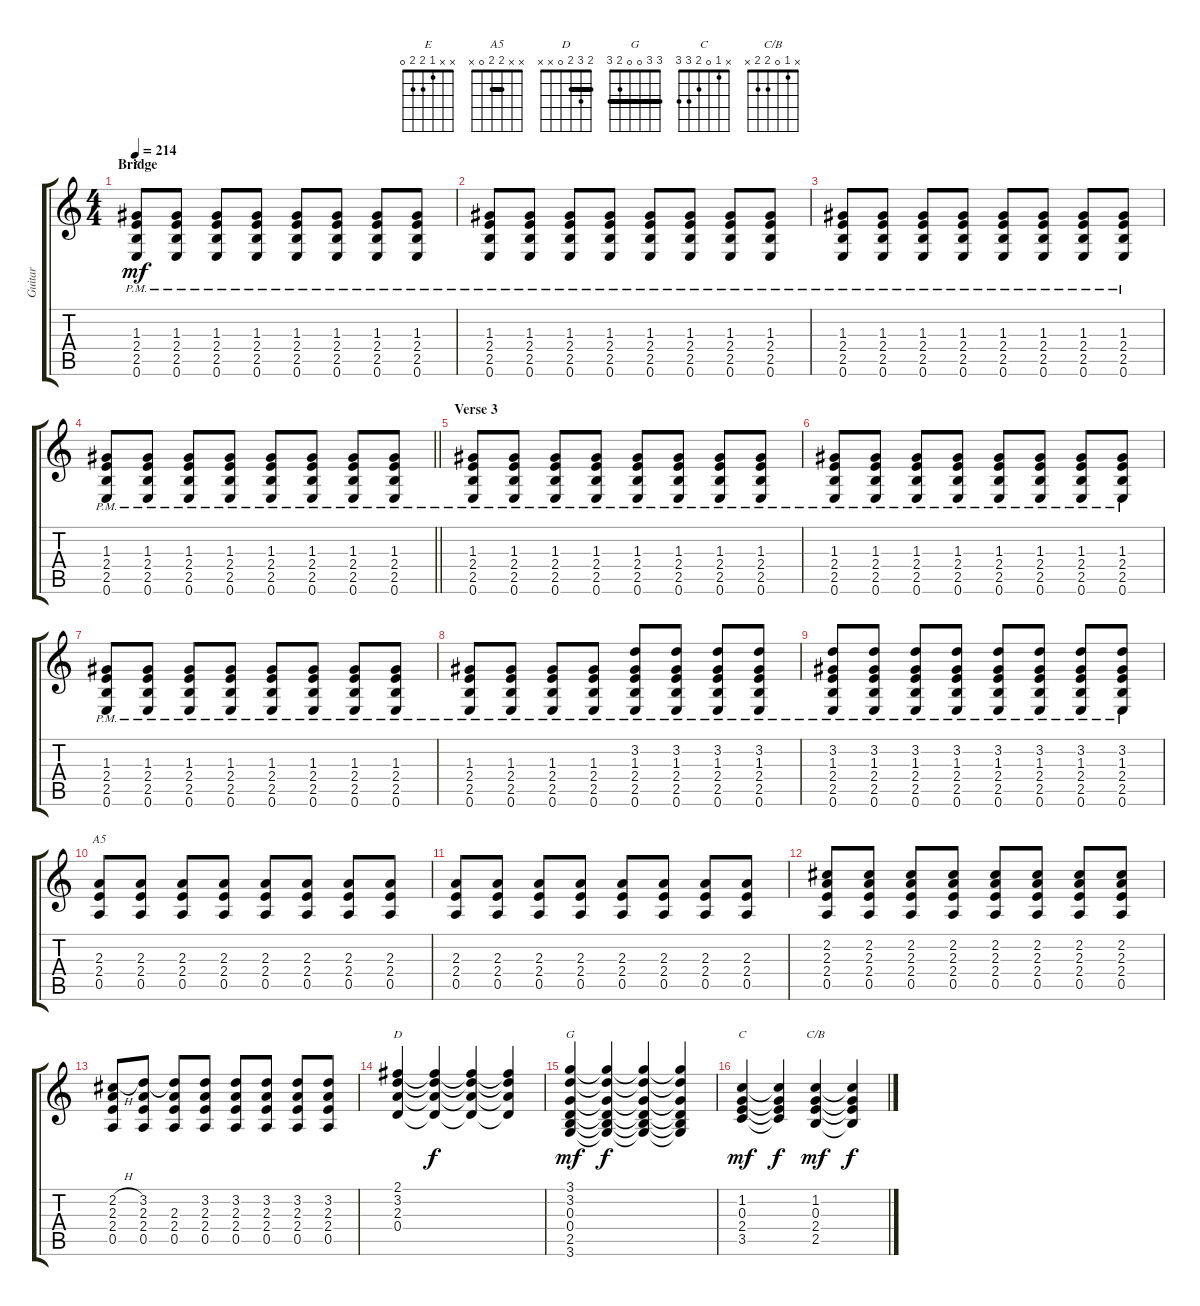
\track ("Guitar" "Guitar") {instrument distortionguitar}
\staff {score tabs}
\tuning (E4 B3 G3 D3 A2 E2) {hide}
\chord ("E" x x 1 2 2 0)
\chord ("A5" x x 2 2 0 x) {barre 2}
\chord ("D" 2 3 2 0 x x) {barre 2}
\chord ("G" 3 3 0 0 2 3) {barre 3}
\chord ("C" x 1 0 2 3 3)
\chord ("C/B" x 1 0 2 2 x)
\ts (4 4)
\section ("" "Bridge")
\tempo 214
\clef g2
\ks c
(1.3{pm} 2.4{pm} 2.5{pm} 0.6{pm}).8{ch "E" dy mf} (1.3{pm} 2.4{pm} 2.5{pm} 0.6{pm}).8 (1.3{pm} 2.4{pm} 2.5{pm} 0.6{pm}).8 (1.3{pm} 2.4{pm} 2.5{pm} 0.6{pm}).8 (1.3{pm} 2.4{pm} 2.5{pm} 0.6{pm}).8 (1.3{pm} 2.4{pm} 2.5{pm} 0.6{pm}).8 (1.3{pm} 2.4{pm} 2.5{pm} 0.6{pm}).8 (1.3{pm} 2.4{pm} 2.5{pm} 0.6{pm}).8 |
(1.3{pm} 2.4{pm} 2.5{pm} 0.6{pm}).8 (1.3{pm} 2.4{pm} 2.5{pm} 0.6{pm}).8 (1.3{pm} 2.4{pm} 2.5{pm} 0.6{pm}).8 (1.3{pm} 2.4{pm} 2.5{pm} 0.6{pm}).8 (1.3{pm} 2.4{pm} 2.5{pm} 0.6{pm}).8 (1.3{pm} 2.4{pm} 2.5{pm} 0.6{pm}).8 (1.3{pm} 2.4{pm} 2.5{pm} 0.6{pm}).8 (1.3{pm} 2.4{pm} 2.5{pm} 0.6{pm}).8 |
(1.3{pm} 2.4{pm} 2.5{pm} 0.6{pm}).8 (1.3{pm} 2.4{pm} 2.5{pm} 0.6{pm}).8 (1.3{pm} 2.4{pm} 2.5{pm} 0.6{pm}).8 (1.3{pm} 2.4{pm} 2.5{pm} 0.6{pm}).8 (1.3{pm} 2.4{pm} 2.5{pm} 0.6{pm}).8 (1.3{pm} 2.4{pm} 2.5{pm} 0.6{pm}).8 (1.3{pm} 2.4{pm} 2.5{pm} 0.6{pm}).8 (1.3{pm} 2.4{pm} 2.5{pm} 0.6{pm}).8 |
\barLineRight lightlight
(1.3{pm} 2.4{pm} 2.5{pm} 0.6{pm}).8 (1.3{pm} 2.4{pm} 2.5{pm} 0.6{pm}).8 (1.3{pm} 2.4{pm} 2.5{pm} 0.6{pm}).8 (1.3{pm} 2.4{pm} 2.5{pm} 0.6{pm}).8 (1.3{pm} 2.4{pm} 2.5{pm} 0.6{pm}).8 (1.3{pm} 2.4{pm} 2.5{pm} 0.6{pm}).8 (1.3{pm} 2.4{pm} 2.5{pm} 0.6{pm}).8 (1.3{pm} 2.4{pm} 2.5{pm} 0.6{pm}).8 |
\section ("" "Verse 3")
(1.3{pm} 2.4{pm} 2.5{pm} 0.6{pm}).8 (1.3{pm} 2.4{pm} 2.5{pm} 0.6{pm}).8 (1.3{pm} 2.4{pm} 2.5{pm} 0.6{pm}).8 (1.3{pm} 2.4{pm} 2.5{pm} 0.6{pm}).8 (1.3{pm} 2.4{pm} 2.5{pm} 0.6{pm}).8 (1.3{pm} 2.4{pm} 2.5{pm} 0.6{pm}).8 (1.3{pm} 2.4{pm} 2.5{pm} 0.6{pm}).8 (1.3{pm} 2.4{pm} 2.5{pm} 0.6{pm}).8 |
(1.3{pm} 2.4{pm} 2.5{pm} 0.6{pm}).8 (1.3{pm} 2.4{pm} 2.5{pm} 0.6{pm}).8 (1.3{pm} 2.4{pm} 2.5{pm} 0.6{pm}).8 (1.3{pm} 2.4{pm} 2.5{pm} 0.6{pm}).8 (1.3{pm} 2.4{pm} 2.5{pm} 0.6{pm}).8 (1.3{pm} 2.4{pm} 2.5{pm} 0.6{pm}).8 (1.3{pm} 2.4{pm} 2.5{pm} 0.6{pm}).8 (1.3{pm} 2.4{pm} 2.5{pm} 0.6{pm}).8 |
(1.3{pm} 2.4{pm} 2.5{pm} 0.6{pm}).8 (1.3{pm} 2.4{pm} 2.5{pm} 0.6{pm}).8 (1.3{pm} 2.4{pm} 2.5{pm} 0.6{pm}).8 (1.3{pm} 2.4{pm} 2.5{pm} 0.6{pm}).8 (1.3{pm} 2.4{pm} 2.5{pm} 0.6{pm}).8 (1.3{pm} 2.4{pm} 2.5{pm} 0.6{pm}).8 (1.3{pm} 2.4{pm} 2.5{pm} 0.6{pm}).8 (1.3{pm} 2.4{pm} 2.5{pm} 0.6{pm}).8 |
(1.3{pm} 2.4{pm} 2.5{pm} 0.6{pm}).8 (1.3{pm} 2.4{pm} 2.5{pm} 0.6{pm}).8 (1.3{pm} 2.4{pm} 2.5{pm} 0.6{pm}).8 (1.3{pm} 2.4{pm} 2.5{pm} 0.6{pm}).8 (3.2 1.3{pm} 2.4{pm} 2.5{pm} 0.6{pm}).8 (3.2 1.3{pm} 2.4{pm} 2.5{pm} 0.6{pm}).8 (3.2 1.3{pm} 2.4{pm} 2.5{pm} 0.6{pm}).8 (3.2 1.3{pm} 2.4{pm} 2.5{pm} 0.6{pm}).8 |
(3.2 1.3{pm} 2.4{pm} 2.5{pm} 0.6{pm}).8 (3.2 1.3{pm} 2.4{pm} 2.5{pm} 0.6{pm}).8 (3.2 1.3{pm} 2.4{pm} 2.5{pm} 0.6{pm}).8 (3.2 1.3{pm} 2.4{pm} 2.5{pm} 0.6{pm}).8 (3.2 1.3{pm} 2.4{pm} 2.5{pm} 0.6{pm}).8 (3.2 1.3{pm} 2.4{pm} 2.5{pm} 0.6{pm}).8 (3.2 1.3{pm} 2.4{pm} 2.5{pm} 0.6{pm}).8 (3.2 1.3{pm} 2.4{pm} 2.5{pm} 0.6{pm}).8 |
(2.3 2.4 0.5).8{ch "A5"} (2.3 2.4 0.5).8 (2.3 2.4 0.5).8 (2.3 2.4 0.5).8 (2.3 2.4 0.5).8 (2.3 2.4 0.5).8 (2.3 2.4 0.5).8 (2.3 2.4 0.5).8 |
(2.3 2.4 0.5).8 (2.3 2.4 0.5).8 (2.3 2.4 0.5).8 (2.3 2.4 0.5).8 (2.3 2.4 0.5).8 (2.3 2.4 0.5).8 (2.3 2.4 0.5).8 (2.3 2.4 0.5).8 |
(2.2 2.3 2.4 0.5).8 (2.2 2.3 2.4 0.5).8 (2.2 2.3 2.4 0.5).8 (2.2 2.3 2.4 0.5).8 (2.2 2.3 2.4 0.5).8 (2.2 2.3 2.4 0.5).8 (2.2 2.3 2.4 0.5).8 (2.2 2.3 2.4 0.5).8 |
(2.2{h} 2.3 2.4 0.5).8 (3.2 2.3 2.4 0.5).8 (3.2{t} 2.3 2.4 0.5).8 (3.2 2.3 2.4 0.5).8 (3.2 2.3 2.4 0.5).8 (3.2 2.3 2.4 0.5).8 (3.2 2.3 2.4 0.5).8 (3.2 2.3 2.4 0.5).8 |
(2.1 3.2 2.3 0.4).4{ch "D"} (2.1{t} 3.2{t} 2.3{t} 0.4{t}).4{dy f} (2.1{t} 3.2{t} 2.3{t} 0.4{t}).4 (2.1{t} 3.2{t} 2.3{t} 0.4{t}).4 |
(3.1 3.2 0.3 0.4 2.5 3.6).4{ch "G" dy mf} (3.1{t} 3.2{t} 0.3{t} 0.4{t} 2.5{t} 3.6{t}).4{dy f} (3.1{t} 3.2{t} 0.3{t} 0.4{t} 2.5{t} 3.6{t}).4 (3.1{t} 3.2{t} 0.3{t} 0.4{t} 2.5{t} 3.6{t}).4 |
(1.2 0.3 2.4 3.5).4{ch "C" dy mf} (1.2{t} 0.3{t} 2.4{t} 3.5{t}).4{dy f} (1.2 0.3 2.4 2.5).4{ch "C/B" dy mf} (1.2{t} 0.3{t} 2.4{t} 2.5{t}).4{dy f}
